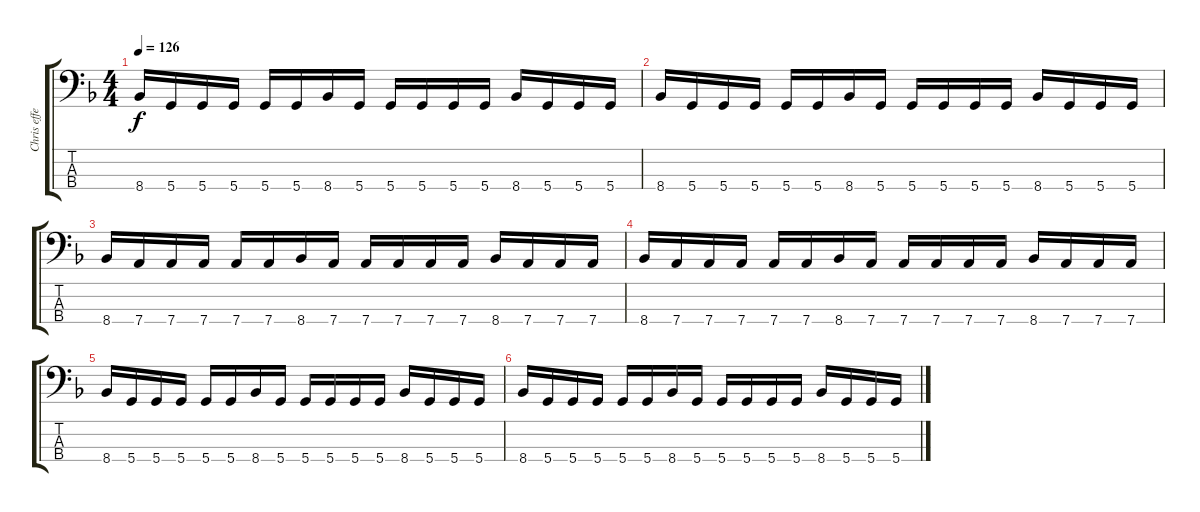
\track ("Chris effects" "Chris effe") {instrument distortionguitar}
\staff {score tabs}
\tuning (G2 D2 A1 D1) {hide}
\ts (4 4)
\tempo 126
\clef f4
\ks f
8.4.16{dy f} 5.4.16 5.4.16 5.4.16 5.4.16 5.4.16 8.4.16 5.4.16 5.4.16 5.4.16 5.4.16 5.4.16 8.4.16 5.4.16 5.4.16 5.4.16 |
8.4.16 5.4.16 5.4.16 5.4.16 5.4.16 5.4.16 8.4.16 5.4.16 5.4.16 5.4.16 5.4.16 5.4.16 8.4.16 5.4.16 5.4.16 5.4.16 |
8.4.16 7.4.16 7.4.16 7.4.16 7.4.16 7.4.16 8.4.16 7.4.16 7.4.16 7.4.16 7.4.16 7.4.16 8.4.16 7.4.16 7.4.16 7.4.16 |
8.4.16 7.4.16 7.4.16 7.4.16 7.4.16 7.4.16 8.4.16 7.4.16 7.4.16 7.4.16 7.4.16 7.4.16 8.4.16 7.4.16 7.4.16 7.4.16 |
8.4.16 5.4.16 5.4.16 5.4.16 5.4.16 5.4.16 8.4.16 5.4.16 5.4.16 5.4.16 5.4.16 5.4.16 8.4.16 5.4.16 5.4.16 5.4.16 |
8.4.16 5.4.16 5.4.16 5.4.16 5.4.16 5.4.16 8.4.16 5.4.16 5.4.16 5.4.16 5.4.16 5.4.16 8.4.16 5.4.16 5.4.16 5.4.16
